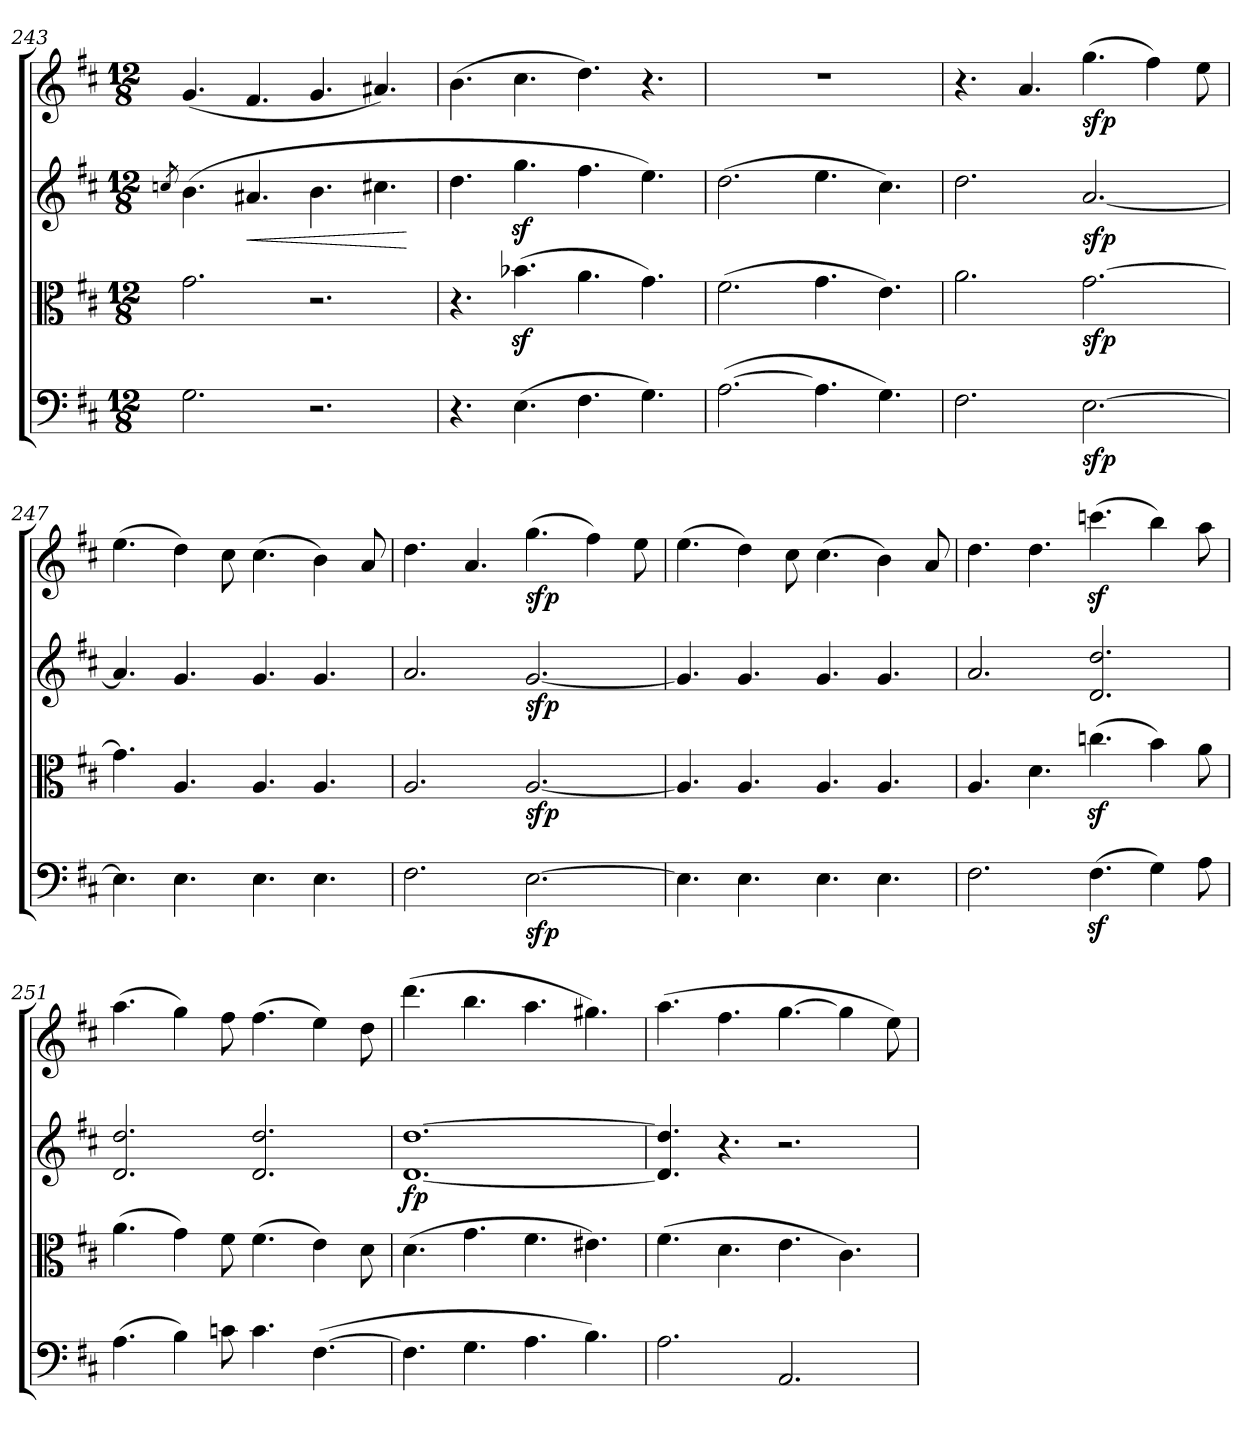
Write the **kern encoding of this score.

**kern	**dynam	**kern	**dynam	**kern	**dynam	**kern	**dynam
*part4	*part4	*part3	*part3	*part2	*part2	*part1	*part1
*staff4	*staff4	*staff3	*staff3	*staff2	*staff2	*staff1	*staff1
*clefF4	*	*clefC3	*	*clefG2	*	*clefG2	*
*k[f#c#]	*	*k[f#c#]	*	*k[f#c#]	*	*k[f#c#]	*
*M12/8	*	*M12/8	*	*M12/8	*	*M12/8	*
=243	=243	=243	=243	=243	=243	=243	=243
.	.	.	.	8qccn/	.	.	.
2.G\	.	2.g\	.	(>4.b\	.	(<4.g/	.
!	!	!	!	!	!LO:HP:b	!	!
.	.	.	.	4.a#X/	<	4.f#/	.
2.r	.	2.r	.	4.b\	.	4.g/	.
.	.	.	.	4.cc#X\	.	4.a#X/)	.
.	.	.	.	.	[	.	.
=244	=244	=244	=244	=244	=244	=244	=244
4.r	.	4.r	.	4.dd\	.	(>4.b\	.
(>4.E\	.	(>4.b-Xz<\	.	4.ggz<\	.	4.cc#\	.
4.F#\	.	4.a\	.	4.ff#\	.	4.dd\)	.
4.G\)	.	4.g\)	.	4.ee\)	.	4.r	.
=245	=245	=245	=245	=245	=245	=245	=245
(>[2.A\	.	(>2.f#\	.	(>2.dd\	.	1.r	.
4.A\]	.	4.g\	.	4.ee\	.	.	.
4.G\)	.	4.e\)	.	4.cc#\)	.	.	.
=246	=246	=246	=246	=246	=246	=246	=246
2.F#\	.	2.a\	.	2.dd\	.	4.r	.
.	.	.	.	.	.	4.a/	.
!	!LO:DY:b	!	!LO:DY:b	!	!LO:DY:b	!	!LO:DY:b
[2.E\	sfp	[2.g\	sfp	[2.a/	sfp	(>4.gg\	sfp
.	.	.	.	.	.	4ff#\)	.
.	.	.	.	.	.	8ee\	.
!!LO:PB:g=z
=247	=247	=247	=247	=247	=247	=247	=247
4.E\]	.	4.g\]	.	4.a/]	.	(>4.ee\	.
4.E\	.	4.A/	.	4.g/	.	4dd\)	.
.	.	.	.	.	.	8cc#\	.
4.E\	.	4.A/	.	4.g/	.	(>4.cc#\	.
4.E\	.	4.A/	.	4.g/	.	4b\)	.
.	.	.	.	.	.	8a/	.
=248	=248	=248	=248	=248	=248	=248	=248
2.F#\	.	2.A/	.	2.a/	.	4.dd\	.
.	.	.	.	.	.	4.a/	.
!	!LO:DY:b	!	!LO:DY:b	!	!LO:DY:b	!	!LO:DY:b
[2.E\	sfp	[2.A/	sfp	[2.g/	sfp	(>4.gg\	sfp
.	.	.	.	.	.	4ff#\)	.
.	.	.	.	.	.	8ee\	.
=249	=249	=249	=249	=249	=249	=249	=249
4.E\]	.	4.A/]	.	4.g/]	.	(>4.ee\	.
4.E\	.	4.A/	.	4.g/	.	4dd\)	.
.	.	.	.	.	.	8cc#\	.
4.E\	.	4.A/	.	4.g/	.	(>4.cc#\	.
4.E\	.	4.A/	.	4.g/	.	4b\)	.
.	.	.	.	.	.	8a/	.
=250	=250	=250	=250	=250	=250	=250	=250
2.F#\	.	4.A/	.	2.a/	.	4.dd\	.
.	.	4.d\	.	.	.	4.dd\	.
(>4.F#z<\	.	(>4.ccnz<\	.	2.d/ 2.dd/	.	(>4.cccnz<\	.
4G\)	.	4b\)	.	.	.	4bb\)	.
8A\	.	8a\	.	.	.	8aa\	.
=251	=251	=251	=251	=251	=251	=251	=251
(>4.A\	.	(>4.a\	.	2.d/ 2.dd/	.	(>4.aa\	.
4B\)	.	4g\)	.	.	.	4gg\)	.
8cn\	.	8f#\	.	.	.	8ff#\	.
4.c\	.	(>4.f#\	.	2.d/ 2.dd/	.	(>4.ff#\	.
(>[4.F#\	.	4e\)	.	.	.	4ee\)	.
.	.	8d\	.	.	.	8dd\	.
=252	=252	=252	=252	=252	=252	=252	=252
!	!	!	!	!	!LO:DY:b	!	!
4.F#\]	.	(>4.d\	.	[1.d [1.dd	fp	(>4.ddd\	.
4.G\	.	4.g\	.	.	.	4.bb\	.
4.A\	.	4.f#\	.	.	.	4.aa\	.
4.B\)	.	4.e#X\)	.	.	.	4.gg#X\)	.
!!LO:LB:g=z
=253	=253	=253	=253	=253	=253	=253	=253
2.A\	.	(>4.f#\	.	4.d/] 4.dd/]	.	(>4.aa\	.
.	.	4.d\	.	4.r	.	4.ff#\	.
2.AA/	.	4.e\	.	2.r	.	[4.gg\	.
.	.	4.c#\)	.	.	.	4gg\]	.
.	.	.	.	.	.	8ee\)	.
=	=	=	=	=	=	=	=
*-	*-	*-	*-	*-	*-	*-	*-
